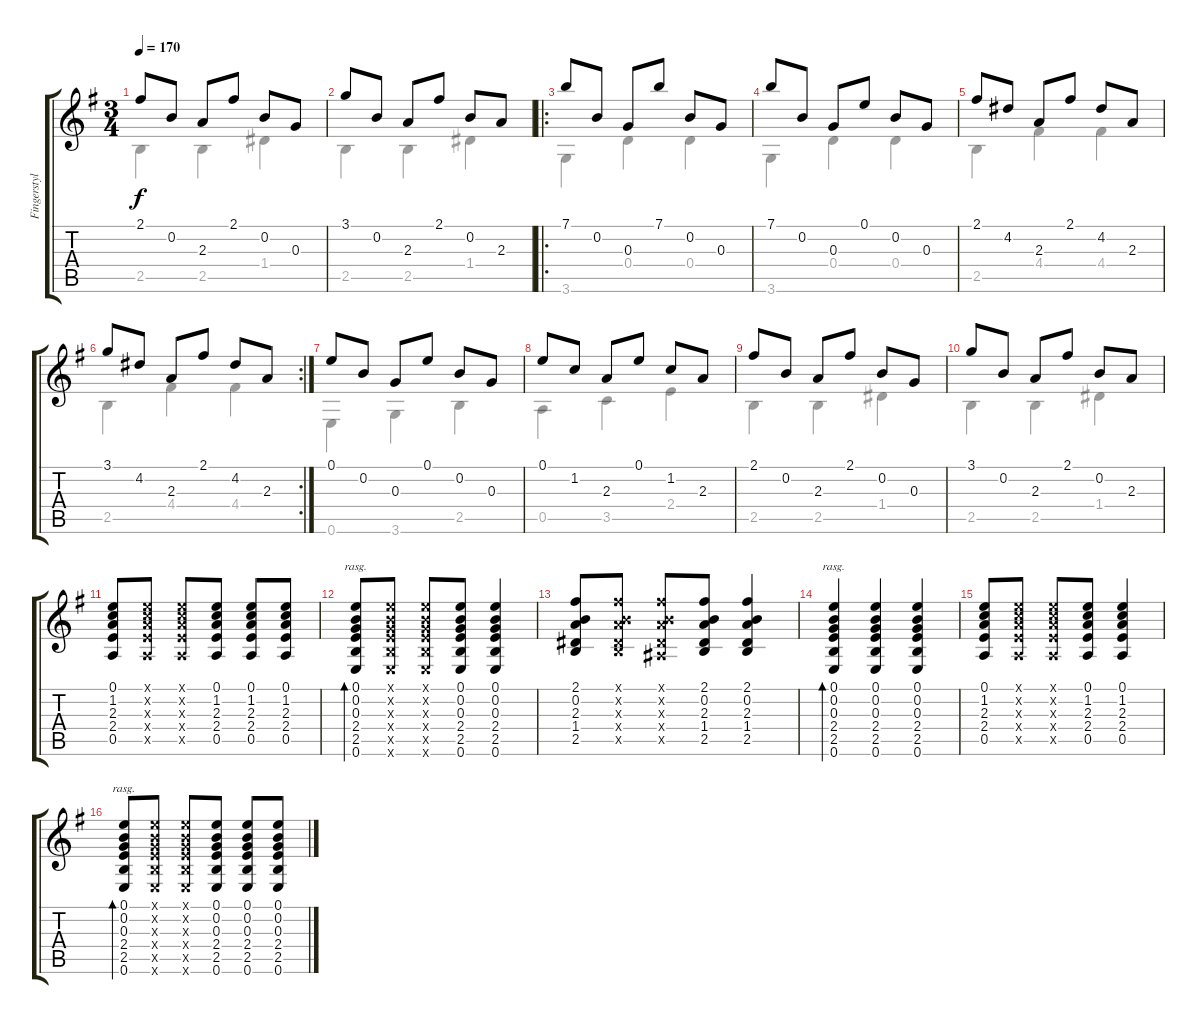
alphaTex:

\track ("Fingerstyle Guitar" "Fingerstyl") {instrument acousticguitarnylon}
\staff {score tabs}
\tuning (E4 B3 G3 D3 A2 E2) {hide}
\voice
\ts (3 4)
\tempo 170
\clef g2
\ks g
2.1.8{dy f} 0.2.8 2.3.8 2.1.8 0.2.8 0.3.8 |
3.1.8 0.2.8 2.3.8 2.1.8 0.2.8 2.3.8 |
\ro
7.1.8 0.2.8 0.3.8 7.1.8 0.2.8 0.3.8 |
7.1.8 0.2.8 0.3.8 0.1.8 0.2.8 0.3.8 |
2.1.8 4.2.8 2.3.8 2.1.8 4.2.8 2.3.8 |
\rc 2
3.1.8 4.2.8 2.3.8 2.1.8 4.2.8 2.3.8 |
0.1.8 0.2.8 0.3.8 0.1.8 0.2.8 0.3.8 |
0.1.8 1.2.8 2.3.8 0.1.8 1.2.8 2.3.8 |
2.1.8 0.2.8 2.3.8 2.1.8 0.2.8 0.3.8 |
3.1.8 0.2.8 2.3.8 2.1.8 0.2.8 2.3.8 |
(0.1 1.2 2.3 2.4 0.5).8 (0.1{x} 1.2{x} 2.3{x} 2.4{x} 0.5{x}).8 (0.1{x} 1.2{x} 2.3{x} 2.4{x} 0.5{x}).8 (0.1 1.2 2.3 2.4 0.5).8 (0.1 1.2 2.3 2.4 0.5).8 (0.1 1.2 2.3 2.4 0.5).8 |
(0.1 0.2 0.3 2.4 2.5 0.6).8{bd 120 rasg ii} (0.1{x} 0.2{x} 0.3{x} 2.4{x} 2.5{x} 0.6{x}).8 (0.1{x} 0.2{x} 0.3{x} 2.4{x} 2.5{x} 0.6{x}).8 (0.1 0.2 0.3 2.4 2.5 0.6).8 (0.1 0.2 0.3 2.4 2.5 0.6).4 |
(2.1 0.2 2.3 1.4 2.5).8 (2.1{x} 0.2{x} 2.3{x} 1.4{x} 2.5{x}).8 (2.1{x} 0.2{x} 2.3{x} 1.4{x} 1.5{x}).8 (2.1 0.2 2.3 1.4 2.5).8 (2.1 0.2 2.3 1.4 2.5).4 |
(0.1 0.2 0.3 2.4 2.5 0.6).4{bd 60 rasg ii} (0.1 0.2 0.3 2.4 2.5 0.6).4 (0.1 0.2 0.3 2.4 2.5 0.6).4 |
(0.1 1.2 2.3 2.4 0.5).8 (0.1{x} 1.2{x} 2.3{x} 2.4{x} 0.5{x}).8 (0.1{x} 1.2{x} 2.3{x} 2.4{x} 0.5{x}).8 (0.1 1.2 2.3 2.4 0.5).8 (0.1 1.2 2.3 2.4 0.5).4 |
(0.1 0.2 0.3 2.4 2.5 0.6).8{bd 60 rasg ii} (0.1{x} 0.2{x} 0.3{x} 2.4{x} 2.5{x} 0.6{x}).8 (0.1{x} 0.2{x} 0.3{x} 2.4{x} 2.5{x} 0.6{x}).8 (0.1 0.2 0.3 2.4 2.5 0.6).8 (0.1 0.2 0.3 2.4 2.5 0.6).8 (0.1 0.2 0.3 2.4 2.5 0.6).8
\voice
\clef g2
\ottava regular
\simile none
\ks g
2.5.4{dy f} 2.5.4 1.4.4 |
2.5.4 2.5.4 1.4.4 |
3.6.4 0.4.4 0.4.4 |
3.6.4 0.4.4 0.4.4 |
2.5.4 4.4.4 4.4.4 |
2.5.4 4.4.4 4.4.4 |
0.6.4 3.6.4 2.5.4 |
0.5.4 3.5.4 2.4.4 |
2.5.4 2.5.4 1.4.4 |
2.5.4 2.5.4 1.4.4 |
|
|
|
|
|
